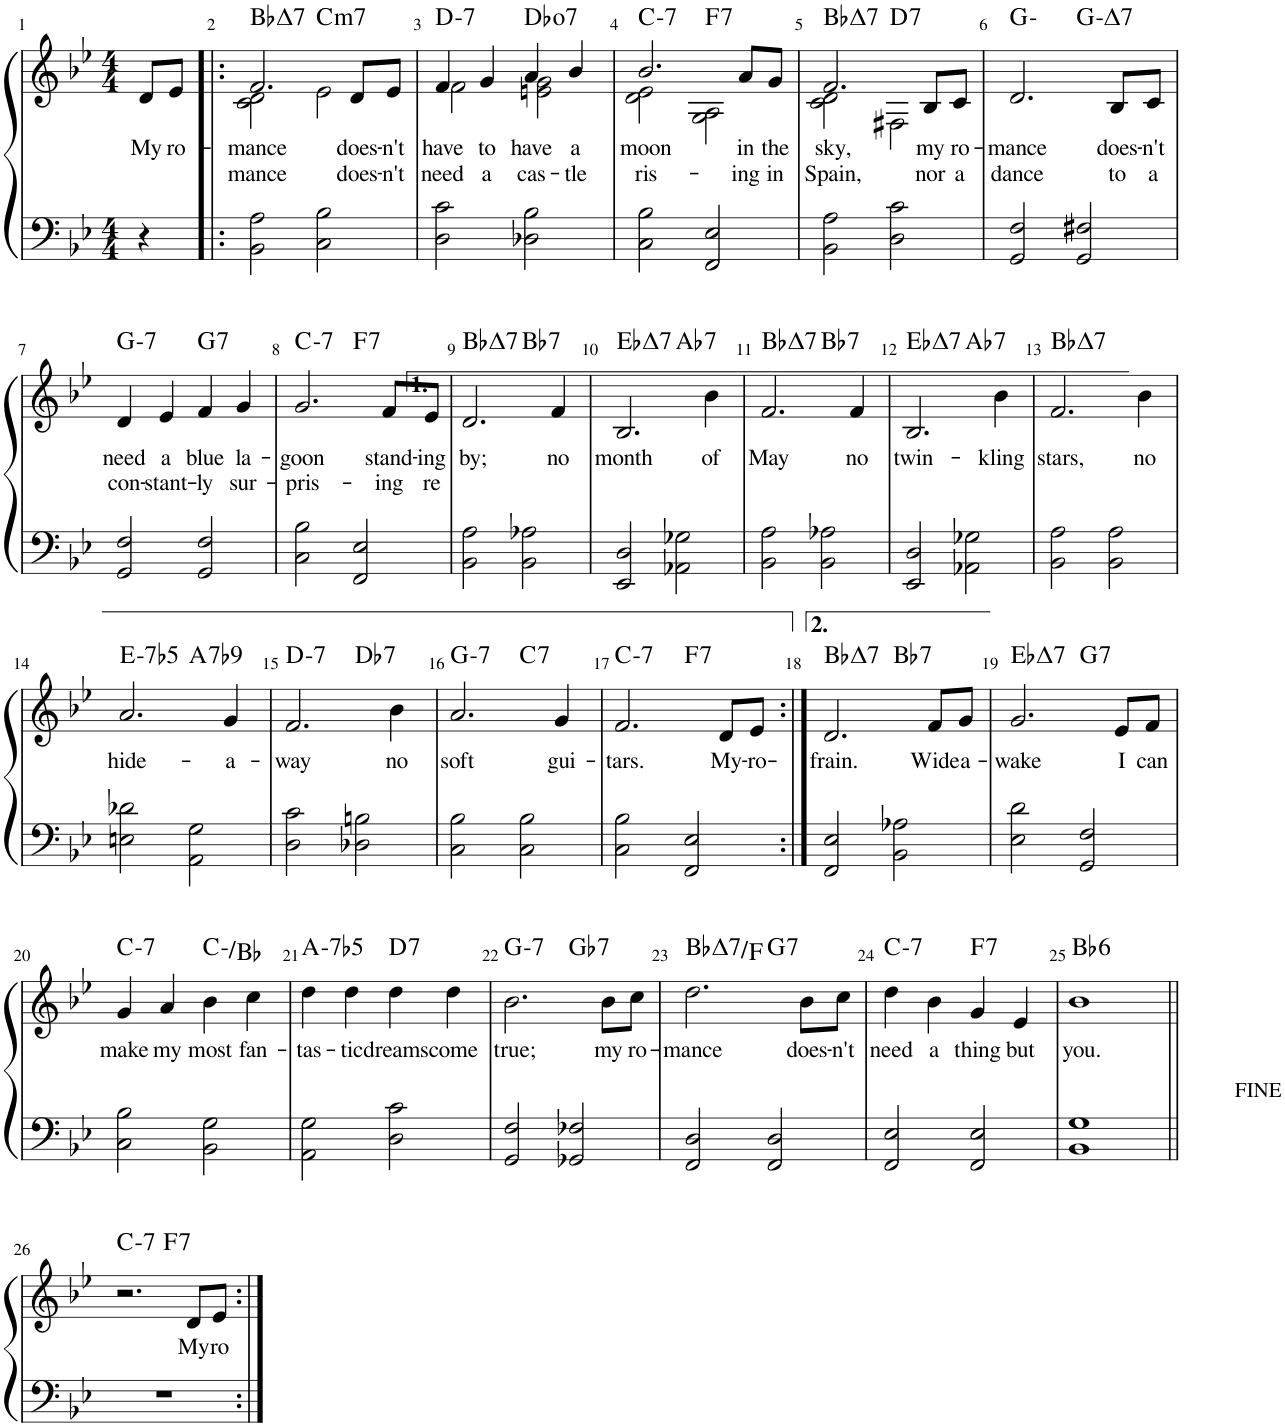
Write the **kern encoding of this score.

**kern	**kern	**text	**text	**harte
*part1	*part1	*part1	*part1	*part1
*staff2	*staff1	*staff1	*staff1	*
*I"Piano	*	*	*	*
*I'Pno.	*	*	*	*
*clefF4	*clefG2	*	*	*
*k[b-e-]	*k[b-e-]	*	*	*
*M4/4	*M4/4	*	*	*
=1	=1	=1	=1	=1
!	!	!LO:LY:b	!	!
4r	8d/L	My	.	.
!	!	!LO:LY:b	!	!
.	8e-/J	ro-	.	.
=2!|:	=2!|:	=2!|:	=2!|:	=2!|:
!	!	!LO:LY:b	!LO:LY:b	!LO:H:kt=7
*	*^	*	*	*
2BB-\ 2A\	2.f/	2c\ 2d\	-mance	mance	Bb:maj7
!	!	!	!	!	!LO:H:kt=m7
2C\ 2B-\	.	2e-\	.	.	C:min7
!	!	!	!LO:LY:b	!LO:LY:b	!
.	8d/L	.	does-	does-	.
!	!	!	!LO:LY:b	!LO:LY:b	!
.	8e-/J	.	-n't	-n't	.
=3	=3	=3	=3	=3	=3
!	!	!	!LO:LY:b	!LO:LY:b	!LO:H:kt=7
2D\ 2c\	4f/	2f\	have	need	D:min7
!	!	!	!LO:LY:b	!LO:LY:b	!
.	4g/	.	to	a	.
!	!	!	!LO:LY:b	!LO:LY:b	!LO:H:kt=7
2D-X\ 2B-\	4a/	2en\ 2g\	have	cas-	Db:dim7
!	!	!	!LO:LY:b	!LO:LY:b	!
.	4b-/	.	a	-tle	.
=4	=4	=4	=4	=4	=4
!	!	!	!LO:LY:b	!LO:LY:b	!LO:H:kt=7
2C\ 2B-\	2.b-/	2d\ 2e-\	moon	ris-	C:min7
!	!	!	!	!	!LO:H:kt=7
2FF/ 2E-/	.	2G\ 2A\	.	.	F:7
!	!	!	!LO:LY:b	!LO:LY:b	!
.	8a/L	.	in	-ing	.
!	!	!	!LO:LY:b	!LO:LY:b	!
.	8g/J	.	the	in	.
=5	=5	=5	=5	=5	=5
!	!	!	!LO:LY:b	!LO:LY:b	!LO:H:kt=7
2BB-\ 2A\	2.f/	2c\ 2d\	sky,	Spain,	Bb:maj7
!	!	!	!	!	!LO:H:kt=7
2D\ 2c\	.	2F#X\	.	.	D:7
!	!	!	!LO:LY:b	!LO:LY:b	!
.	8B-/L	.	my	nor	.
!	!	!	!LO:LY:b	!LO:LY:b	!
.	8c/J	.	ro-	a	.
=6	=6	=6	=6	=6	=6
!	!	!	!LO:LY:b	!LO:LY:b	!
2GG/ 2F/	2.d/	2ryy	-mance	dance	G:min
!	!	!	!	!	!LO:H:kt=^7
2GG/ 2F#X/	.	2ryy	.	.	G:minmaj7
!	!	!	!LO:LY:b	!LO:LY:b	!
.	8B-/L	.	does-	to	.
!	!	!	!LO:LY:b	!LO:LY:b	!
.	8c/J	.	-n't	a	.
!!LO:LB:g=z
=7	=7	=7	=7	=7	=7
!	!	!	!LO:LY:b	!LO:LY:b	!LO:H:kt=7
*	*v	*v	*	*	*
2GG/ 2F/	4d/	need	con-	G:min7
!	!	!LO:LY:b	!LO:LY:b	!
.	4e-/	a	-stant-	.
!	!	!LO:LY:b	!LO:LY:b	!LO:H:kt=7
2GG/ 2F/	4f/	blue	-ly	G:7
!	!	!LO:LY:b	!LO:LY:b	!
.	4g/	la-	sur-	.
=8	=8	=8	=8	=8
!	!	!LO:LY:b	!LO:LY:b	!LO:H:kt=7
*	*^	*	*	*
2C\ 2B-\	2.g/	2ryy	-goon	-pris-	C:min7
!	!	!	!	!	!LO:H:kt=7
2FF/ 2E-/	.	2ryy	.	.	F:7
!	!	!	!LO:LY:b	!LO:LY:b	!
.	8f/L	.	stand-	-ing	.
!	!	!	!LO:LY:b	!LO:LY:b	!
.	8e-/J	.	-ing	re	.
=9	=9	=9	=9	=9	=9
!	!	!	!LO:LY:b	!	!LO:H:kt=7
2BB-\ 2A\	2.d/	2ryy	by;	.	Bb:maj7
!	!	!	!	!	!LO:H:kt=7
2BB-\ 2A-X\	.	2ryy	.	.	Bb:7
!	!	!	!LO:LY:b	!	!
.	4f/	.	no	.	.
=10	=10	=10	=10	=10	=10
!	!	!	!LO:LY:b	!	!LO:H:kt=7
2EE-/ 2D/	2.B-/	2ryy	month	.	Eb:maj7
!	!	!	!	!	!LO:H:kt=7
2AA-X\ 2G-X\	.	2ryy	.	.	Ab:7
!	!	!	!LO:LY:b	!	!
.	4b-\	.	of	.	.
=11	=11	=11	=11	=11	=11
!	!	!	!LO:LY:b	!	!LO:H:kt=7
2BB-\ 2A\	2.f/	2ryy	May	.	Bb:maj7
!	!	!	!	!	!LO:H:kt=7
2BB-\ 2A-X\	.	2ryy	.	.	Bb:7
!	!	!	!LO:LY:b	!	!
.	4f/	.	no	.	.
=12	=12	=12	=12	=12	=12
!	!	!	!LO:LY:b	!	!LO:H:kt=7
2EE-/ 2D/	2.B-/	2ryy	twin-	.	Eb:maj7
!	!	!	!	!	!LO:H:kt=7
2AA-X\ 2G-X\	.	2ryy	.	.	Ab:7
!	!	!	!LO:LY:b	!	!
.	4b-\	.	-kling	.	.
=13	=13	=13	=13	=13	=13
!	!	!	!LO:LY:b	!	!LO:H:kt=7
*	*v	*v	*	*	*
2BB-\ 2A\	2.f/	stars,	.	Bb:maj7
2BB-\ 2A\	.	.	.	.
!	!	!LO:LY:b	!	!
.	4b-\	no	.	.
!!LO:LB:g=z
=14	=14	=14	=14	=14
!	!	!LO:LY:b	!	!LO:H:kt=-7b5
*	*^	*	*	*
2En\ 2d-X\	2.a/	2ryy	hide-	.	E:hdim7
!	!	!	!	!	!LO:H:kt=7
2AA\ 2G\	.	2ryy	.	.	A:7(b9)
!	!	!	!LO:LY:b	!	!
.	4g/	.	-a-	.	.
=15	=15	=15	=15	=15	=15
!	!	!	!LO:LY:b	!	!LO:H:kt=7
2D\ 2c\	2.f/	2ryy	-way	.	D:min7
!	!	!	!	!	!LO:H:kt=7
2D-X\ 2Bn\	.	2ryy	.	.	Db:7
!	!	!	!LO:LY:b	!	!
.	4b-\	.	no	.	.
=16	=16	=16	=16	=16	=16
!	!	!	!LO:LY:b	!	!LO:H:kt=7
2C\ 2B-\	2.a/	2ryy	soft	.	G:min7
!	!	!	!	!	!LO:H:kt=7
2C\ 2B-\	.	2ryy	.	.	C:7
!	!	!	!LO:LY:b	!	!
.	4g/	.	gui-	.	.
=17	=17	=17	=17	=17	=17
!	!	!	!LO:LY:b	!	!LO:H:kt=7
2C\ 2B-\	2.f/	2ryy	-tars.	.	C:min7
!	!	!	!	!	!LO:H:kt=7
2FF/ 2E-/	.	2ryy	.	.	F:7
!	!	!	!LO:LY:b	!	!
.	8d/L	.	My-	.	.
!	!	!	!LO:LY:b	!	!
.	8e-/J	.	-ro-	.	.
=18:|!	=18:|!	=18:|!	=18:|!	=18:|!	=18:|!
!	!	!	!LO:LY:b	!	!LO:H:kt=7
2FF/ 2E-/	2.d/	2ryy	-frain.	.	Bb:maj7
!	!	!	!	!	!LO:H:kt=7
2BB-\ 2A-X\	.	2ryy	.	.	Bb:7
!	!	!	!LO:LY:b	!	!
.	8f/L	.	Wide	.	.
!	!	!	!LO:LY:b	!	!
.	8g/J	.	a-	.	.
=19	=19	=19	=19	=19	=19
!	!	!	!LO:LY:b	!	!LO:H:kt=7
2E-\ 2d\	2.g/	2ryy	-wake	.	Eb:maj7
!	!	!	!	!	!LO:H:kt=7
2GG/ 2F/	.	2ryy	.	.	G:7
!	!	!	!LO:LY:b	!	!
.	8e-/L	.	I	.	.
!	!	!	!LO:LY:b	!	!
.	8f/J	.	can	.	.
!!LO:LB:g=z
=20	=20	=20	=20	=20	=20
!	!	!	!LO:LY:b	!	!LO:H:kt=7
*	*v	*v	*	*	*
2C\ 2B-\	4g/	make	.	C:min7
!	!	!LO:LY:b	!	!
.	4a/	my	.	.
!	!	!LO:LY:b	!	!
2BB-\ 2G\	4b-\	most	.	C:min/b7
!	!	!LO:LY:b	!	!
.	4cc\	fan-	.	.
=21	=21	=21	=21	=21
!	!	!LO:LY:b	!	!LO:H:kt=-7b5
2AA\ 2G\	4dd\	-tas-	.	A:hdim7
!	!	!LO:LY:b	!	!
.	4dd\	-tic	.	.
!	!	!LO:LY:b	!	!LO:H:kt=7
2D\ 2c\	4dd\	dreams	.	D:7
!	!	!LO:LY:b	!	!
.	4dd\	come	.	.
=22	=22	=22	=22	=22
!	!	!LO:LY:b	!	!LO:H:kt=7
*	*^	*	*	*
2GG/ 2F/	2.b-\	2ryy	true;	.	G:min7
!	!	!	!	!	!LO:H:kt=7
2GG-X/ 2F-X/	.	2ryy	.	.	Gb:7
!	!	!	!LO:LY:b	!	!
.	8b-\L	.	my	.	.
!	!	!	!LO:LY:b	!	!
.	8cc\J	.	ro-	.	.
=23	=23	=23	=23	=23	=23
!	!	!	!LO:LY:b	!	!LO:H:kt=7
2FF/ 2D/	2.dd\	2ryy	-mance	.	Bb:maj7/5
!	!	!	!	!	!LO:H:kt=7
2FF/ 2D/	.	2ryy	.	.	G:7
!	!	!	!LO:LY:b	!	!
.	8b-\L	.	does-	.	.
!	!	!	!LO:LY:b	!	!
.	8cc\J	.	-n't	.	.
=24	=24	=24	=24	=24	=24
!	!	!	!LO:LY:b	!	!LO:H:kt=7
*	*v	*v	*	*	*
2FF/ 2E-/	4dd\	need	.	C:min7
!	!	!LO:LY:b	!	!
.	4b-\	a	.	.
!	!	!LO:LY:b	!	!LO:H:kt=7
2FF/ 2E-/	4g/	thing	.	F:7
!	!	!LO:LY:b	!	!
.	4e-/	but	.	.
=25	=25	=25	=25	=25
!	!	!LO:LY:b	!	!LO:H:kt=6
1BB- 1G	1b-	you.	.	Bb:maj6
!!LO:LB:g=z
=26||	=26||	=26||	=26||	=26||
!	!	!	!	!LO:H:kt=7
*	*^	*	*	*
1r	2.r	2ryy	.	.	C:min7
!	!	!	!	!	!LO:H:kt=7
.	.	2ryy	.	.	F:7
!	!	!	!LO:LY:b	!	!
.	8d/L	.	My	.	.
!	!	!	!LO:LY:b	!	!
.	8e-/J	.	ro	.	.
*	*v	*v	*	*	*
=:|!	=:|!	=:|!	=:|!	=:|!
*-	*-	*-	*-	*-
